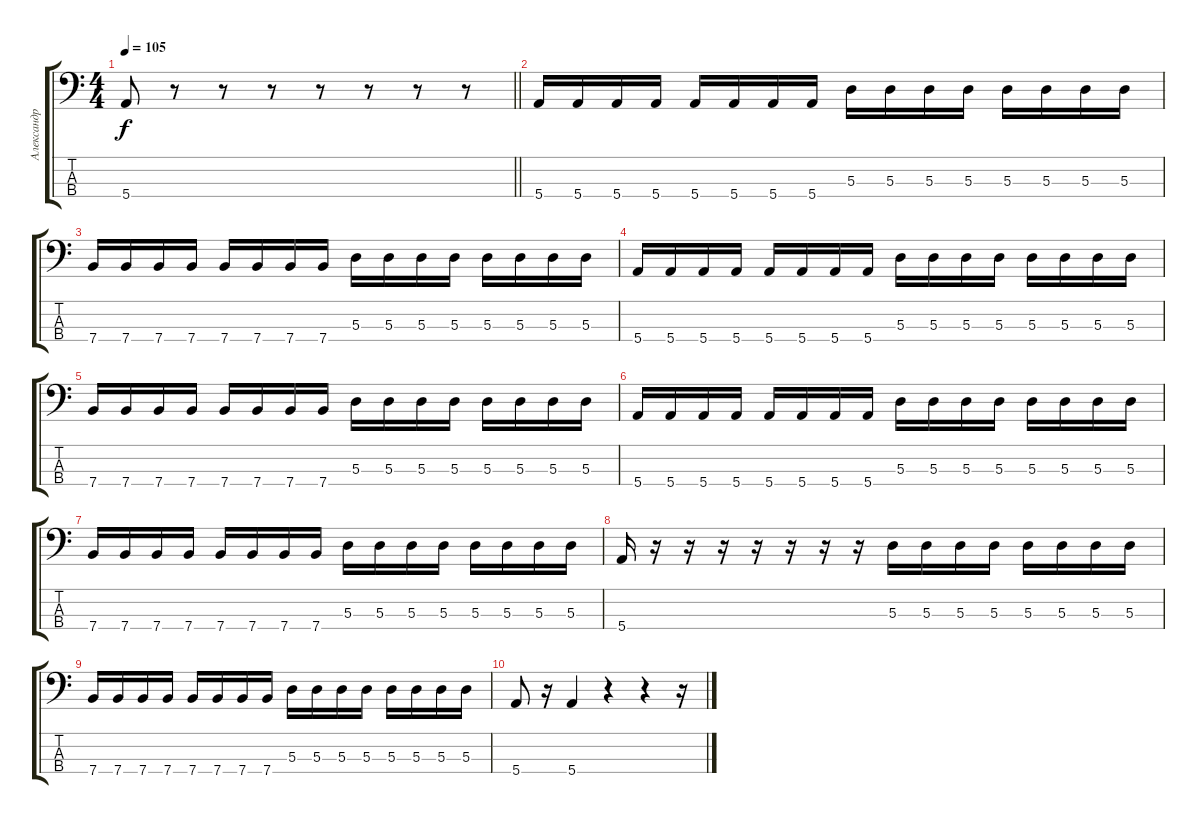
\track ("Александр \"Котопёс\" Евстифеев" "Александр ") {instrument electricbassfinger}
\staff {score tabs}
\tuning (G2 D2 A1 E1) {hide}
\ts (4 4)
\tempo 105
\clef f4
\barLineRight lightlight
\ks c
5.4.8{dy f} r.8 r.8 r.8 r.8 r.8 r.8 r.8 |
\section ("" "")
5.4.16 5.4.16 5.4.16 5.4.16 5.4.16 5.4.16 5.4.16 5.4.16 5.3.16 5.3.16 5.3.16 5.3.16 5.3.16 5.3.16 5.3.16 5.3.16 |
7.4.16 7.4.16 7.4.16 7.4.16 7.4.16 7.4.16 7.4.16 7.4.16 5.3.16 5.3.16 5.3.16 5.3.16 5.3.16 5.3.16 5.3.16 5.3.16 |
5.4.16 5.4.16 5.4.16 5.4.16 5.4.16 5.4.16 5.4.16 5.4.16 5.3.16 5.3.16 5.3.16 5.3.16 5.3.16 5.3.16 5.3.16 5.3.16 |
7.4.16 7.4.16 7.4.16 7.4.16 7.4.16 7.4.16 7.4.16 7.4.16 5.3.16 5.3.16 5.3.16 5.3.16 5.3.16 5.3.16 5.3.16 5.3.16 |
5.4.16 5.4.16 5.4.16 5.4.16 5.4.16 5.4.16 5.4.16 5.4.16 5.3.16 5.3.16 5.3.16 5.3.16 5.3.16 5.3.16 5.3.16 5.3.16 |
7.4.16 7.4.16 7.4.16 7.4.16 7.4.16 7.4.16 7.4.16 7.4.16 5.3.16 5.3.16 5.3.16 5.3.16 5.3.16 5.3.16 5.3.16 5.3.16 |
5.4.16 r.16 r.16 r.16 r.16 r.16 r.16 r.16 5.3.16 5.3.16 5.3.16 5.3.16 5.3.16 5.3.16 5.3.16 5.3.16 |
7.4.16 7.4.16 7.4.16 7.4.16 7.4.16 7.4.16 7.4.16 7.4.16 5.3.16 5.3.16 5.3.16 5.3.16 5.3.16 5.3.16 5.3.16 5.3.16 |
5.4.8 r.16 5.4.4 r.4 r.4 r.16
